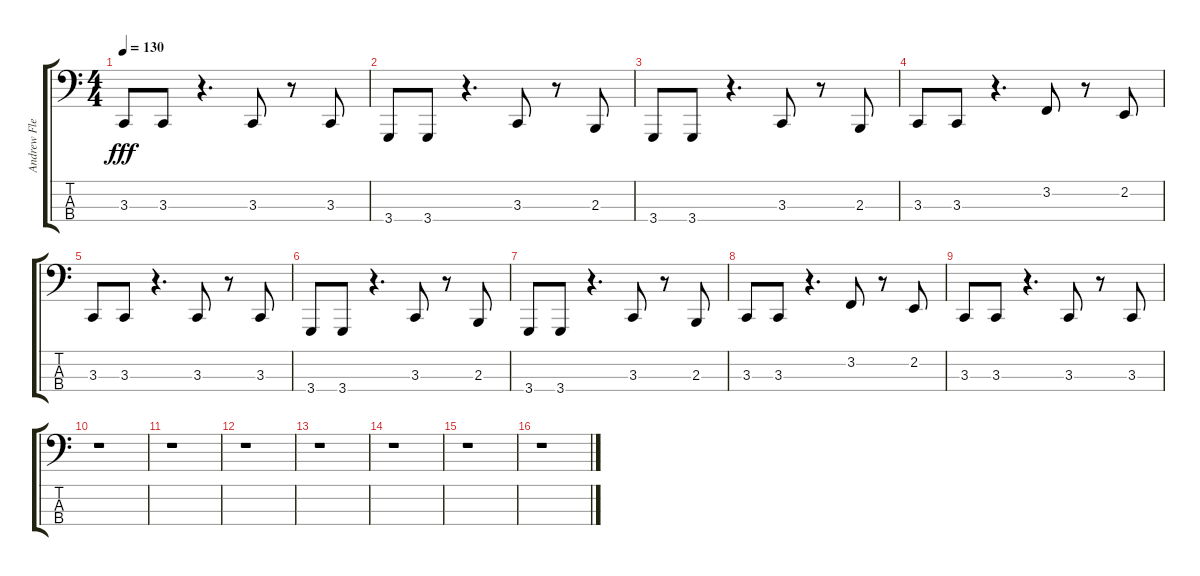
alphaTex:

\track ("Andrew Fletcher" "Andrew Fle") {instrument synthbrass1}
\staff {score tabs}
\tuning (G2 D2 A1 E1) {hide}
\ts (4 4)
\tempo 130
\clef f4
\ks c
3.3.8{dy fff} 3.3.8 r.4{d} 3.3.8 r.8 3.3.8 |
3.4.8 3.4.8 r.4{d} 3.3.8 r.8 2.3.8 |
3.4.8 3.4.8 r.4{d} 3.3.8 r.8 2.3.8 |
3.3.8 3.3.8 r.4{d} 3.2.8 r.8 2.2.8 |
3.3.8 3.3.8 r.4{d} 3.3.8 r.8 3.3.8 |
3.4.8 3.4.8 r.4{d} 3.3.8 r.8 2.3.8 |
3.4.8 3.4.8 r.4{d} 3.3.8 r.8 2.3.8 |
3.3.8 3.3.8 r.4{d} 3.2.8 r.8 2.2.8 |
3.3.8 3.3.8 r.4{d} 3.3.8 r.8 3.3.8 |
r.1 |
r.1 |
r.1 |
r.1 |
r.1 |
r.1 |
r.1
